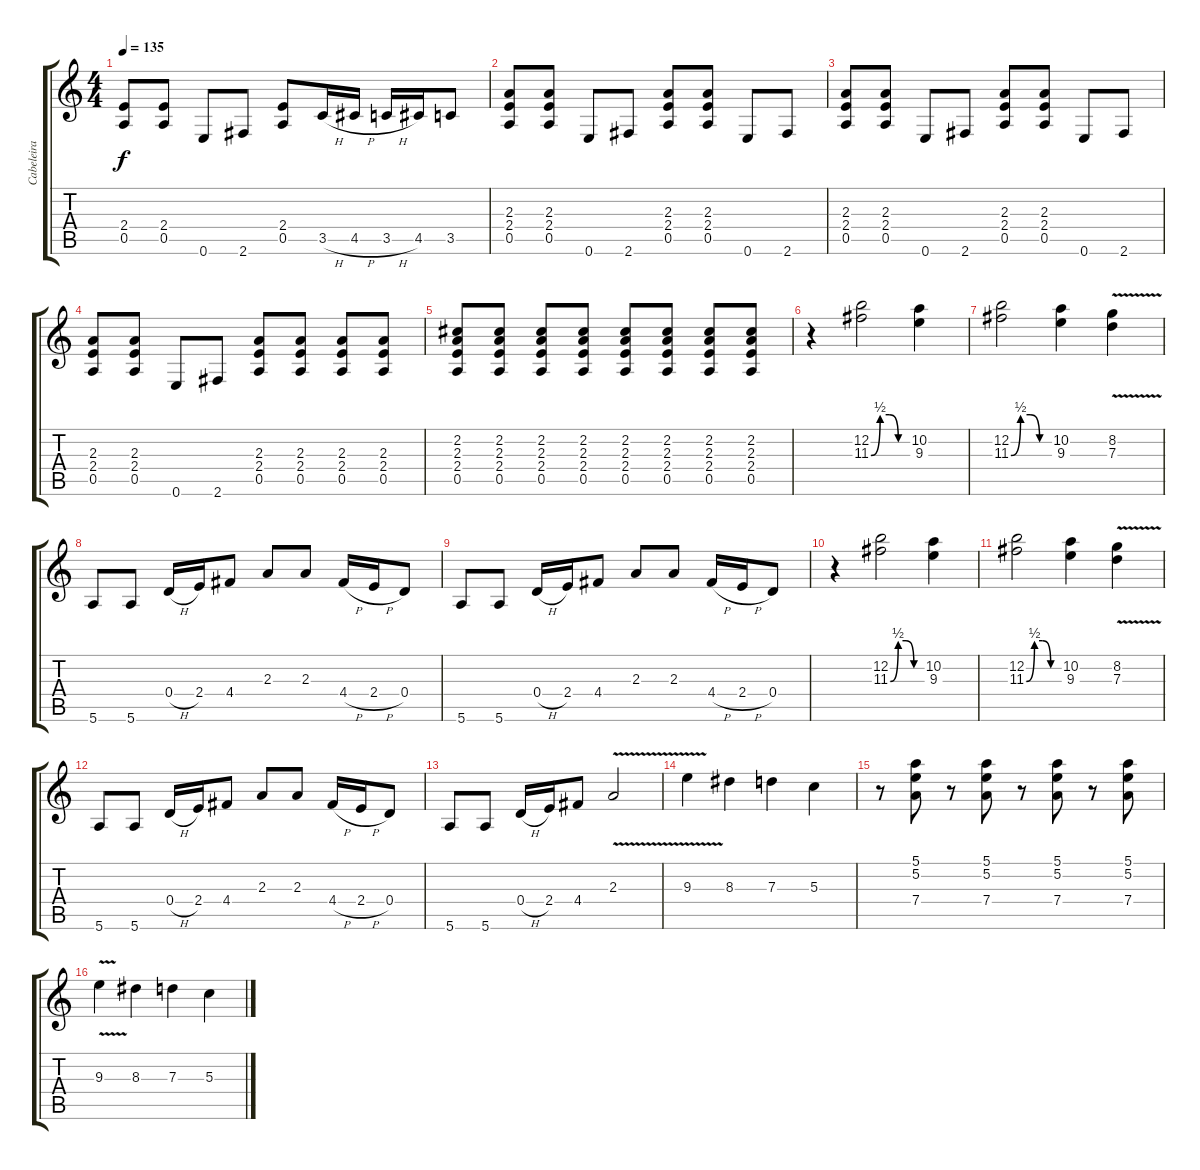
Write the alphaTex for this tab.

\track ("Cabeleira" "Cabeleira") {instrument overdrivenguitar}
\staff {score tabs}
\tuning (E4 B3 G3 D3 A2 E2) {hide}
\ts (4 4)
\tempo 135
\clef g2
\ks c
(2.4 0.5).8{dy f} (2.4 0.5).8 0.6.8 2.6.8 (2.4 0.5).8 3.5{h}.16 4.5{h}.16 3.5{h}.16 4.5.16 3.5.8 |
(2.3 2.4 0.5).8 (2.3 2.4 0.5).8 0.6.8 2.6.8 (2.3 2.4 0.5).8 (2.3 2.4 0.5).8 0.6.8 2.6.8 |
(2.3 2.4 0.5).8 (2.3 2.4 0.5).8 0.6.8 2.6.8 (2.3 2.4 0.5).8 (2.3 2.4 0.5).8 0.6.8 2.6.8 |
(2.3 2.4 0.5).8 (2.3 2.4 0.5).8 0.6.8 2.6.8 (2.3 2.4 0.5).8 (2.3 2.4 0.5).8 (2.3 2.4 0.5).8 (2.3 2.4 0.5).8 |
(2.2 2.3 2.4 0.5).8 (2.2 2.3 2.4 0.5).8 (2.2 2.3 2.4 0.5).8 (2.2 2.3 2.4 0.5).8 (2.2 2.3 2.4 0.5).8 (2.2 2.3 2.4 0.5).8 (2.2 2.3 2.4 0.5).8 (2.2 2.3 2.4 0.5).8 |
r.4{instrument overdrivenguitar} (12.2 11.3{be (custom 0 0 15 2 30 2 45 0 60 0)}).2 (10.2 9.3).4 |
(12.2 11.3{be (custom 0 0 15 2 30 2 45 0 60 0)}).2 (10.2 9.3).4 (8.2 7.3{v}).4 |
5.6.8 5.6.8 0.4{h}.16 2.4.16 4.4.8 2.3.8 2.3.8 4.4{h}.16 2.4{h}.16 0.4.8 |
5.6.8 5.6.8 0.4{h}.16 2.4.16 4.4.8 2.3.8 2.3.8 4.4{h}.16 2.4{h}.16 0.4.8 |
r.4 (12.2 11.3{be (custom 0 0 15 2 30 2 45 0 60 0)}).2 (10.2 9.3).4 |
(12.2 11.3{be (custom 0 0 15 2 30 2 45 0 60 0)}).2 (10.2 9.3).4 (8.2 7.3{v}).4 |
5.6.8 5.6.8 0.4{h}.16 2.4.16 4.4.8 2.3.8 2.3.8 4.4{h}.16 2.4{h}.16 0.4.8 |
5.6.8 5.6.8 0.4{h}.16 2.4.16 4.4.8 2.3{v}.2 |
9.3{v}.4 8.3.4 7.3.4 5.3.4 |
r.8 (5.1 5.2 7.4).8 r.8 (5.1 5.2 7.4).8 r.8 (5.1 5.2 7.4).8 r.8 (5.1 5.2 7.4).8 |
9.3{v}.4 8.3.4 7.3.4 5.3.4
